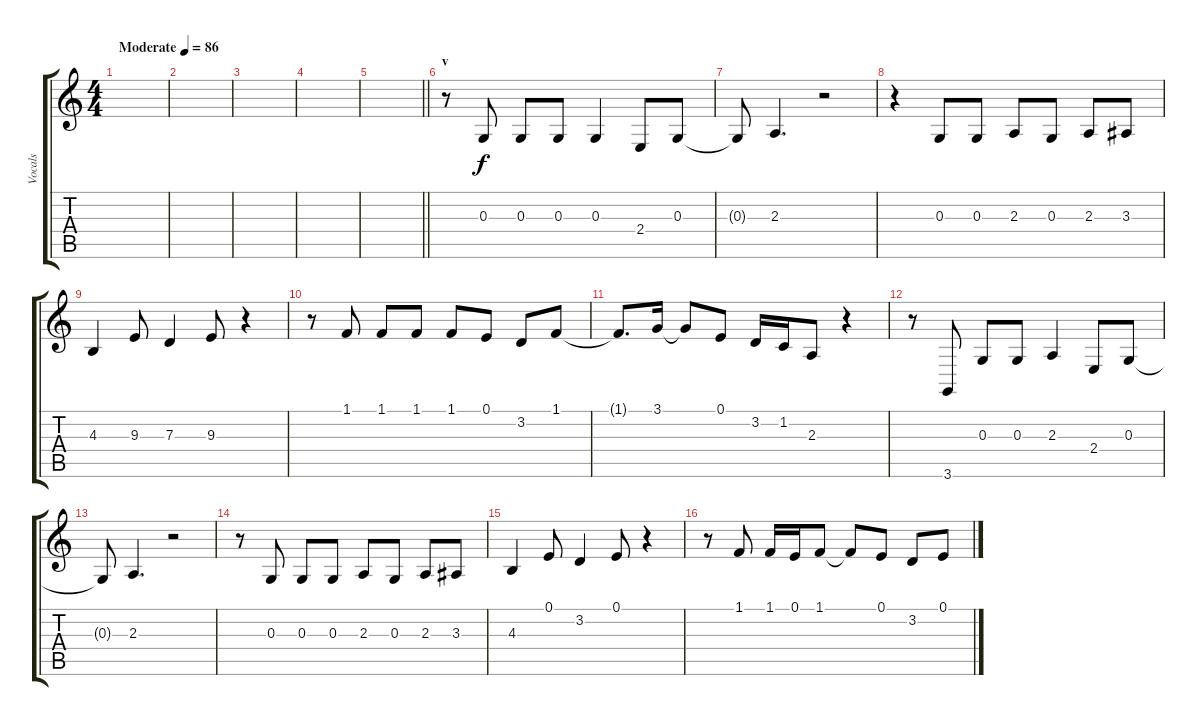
\track ("Vocals" "Vocals") {instrument tenorsax}
\staff {score tabs}
\tuning (E4 B3 G3 D3 A2 E2) {hide}
\ts (4 4)
\tempo (86 "Moderate")
\clef g2
\ks c
|
|
|
|
\barLineRight lightlight
|
\section ("" "v")
r.8 0.3.8 0.3.8 0.3.8 0.3.4 2.4.8 0.3.8 |
0.3{t}.8 2.3.4{d} r.2 |
r.4 0.3.8 0.3.8 2.3.8 0.3.8 2.3.8 3.3.8 |
4.3.4 9.3.8 7.3.4 9.3.8 r.4 |
r.8 1.1.8 1.1.8 1.1.8 1.1.8 0.1.8 3.2.8 1.1.8 |
1.1{t}.8{d} 3.1.16 3.1{t}.8 0.1.8 3.2.16 1.2.16 2.3.8 r.4 |
r.8 3.6.8 0.3.8 0.3.8 2.3.4 2.4.8 0.3.8 |
0.3{t}.8 2.3.4{d} r.2 |
r.8 0.3.8 0.3.8 0.3.8 2.3.8 0.3.8 2.3.8 3.3.8 |
4.3.4 0.1.8 3.2.4 0.1.8 r.4 |
r.8 1.1.8 1.1.16 0.1.16 1.1.8 1.1{t}.8 0.1.8 3.2.8 0.1.8
